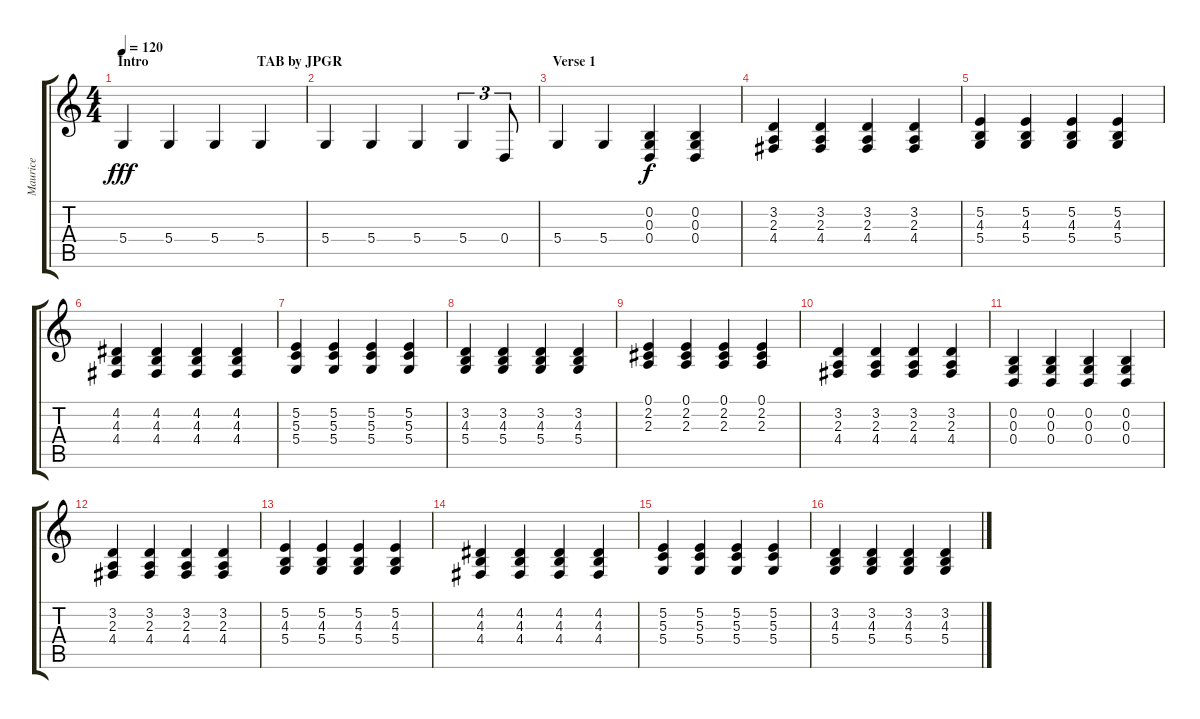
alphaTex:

\track ("Maurice" "Maurice") {instrument acousticgrandpiano}
\staff {score tabs}
\tuning (E4 B3 G3 D3 A2 E2) {hide}
\ts (4 4)
\section ("" "Intro                               TAB by JPGR")
\tempo 120
\clef g2
\ks c
5.4.4{dy fff volume 16 instrument acousticgrandpiano} 5.4.4 5.4.4 5.4.4 |
5.4.4 5.4.4 5.4.4 5.4.4{tu (3 2)} 0.4.8{tu (3 2)} |
\section ("" "Verse 1")
5.4.4 5.4.4 (0.2 0.3 0.4).4{dy f volume 12} (0.2 0.3 0.4).4 |
(3.2 2.3 4.4).4 (3.2 2.3 4.4).4 (3.2 2.3 4.4).4 (3.2 2.3 4.4).4 |
(5.2 4.3 5.4).4 (5.2 4.3 5.4).4 (5.2 4.3 5.4).4 (5.2 4.3 5.4).4 |
(4.2 4.3 4.4).4 (4.2 4.3 4.4).4 (4.2 4.3 4.4).4 (4.2 4.3 4.4).4 |
(5.2 5.3 5.4).4 (5.2 5.3 5.4).4 (5.2 5.3 5.4).4 (5.2 5.3 5.4).4 |
(3.2 4.3 5.4).4 (3.2 4.3 5.4).4 (3.2 4.3 5.4).4 (3.2 4.3 5.4).4 |
(0.1 2.2 2.3).4 (0.1 2.2 2.3).4 (0.1 2.2 2.3).4 (0.1 2.2 2.3).4 |
(3.2 2.3 4.4).4 (3.2 2.3 4.4).4 (3.2 2.3 4.4).4 (3.2 2.3 4.4).4 |
(0.2 0.3 0.4).4 (0.2 0.3 0.4).4 (0.2 0.3 0.4).4 (0.2 0.3 0.4).4 |
(3.2 2.3 4.4).4 (3.2 2.3 4.4).4 (3.2 2.3 4.4).4 (3.2 2.3 4.4).4 |
(5.2 4.3 5.4).4 (5.2 4.3 5.4).4 (5.2 4.3 5.4).4 (5.2 4.3 5.4).4 |
(4.2 4.3 4.4).4 (4.2 4.3 4.4).4 (4.2 4.3 4.4).4 (4.2 4.3 4.4).4 |
(5.2 5.3 5.4).4 (5.2 5.3 5.4).4 (5.2 5.3 5.4).4 (5.2 5.3 5.4).4 |
(3.2 4.3 5.4).4 (3.2 4.3 5.4).4 (3.2 4.3 5.4).4 (3.2 4.3 5.4).4
